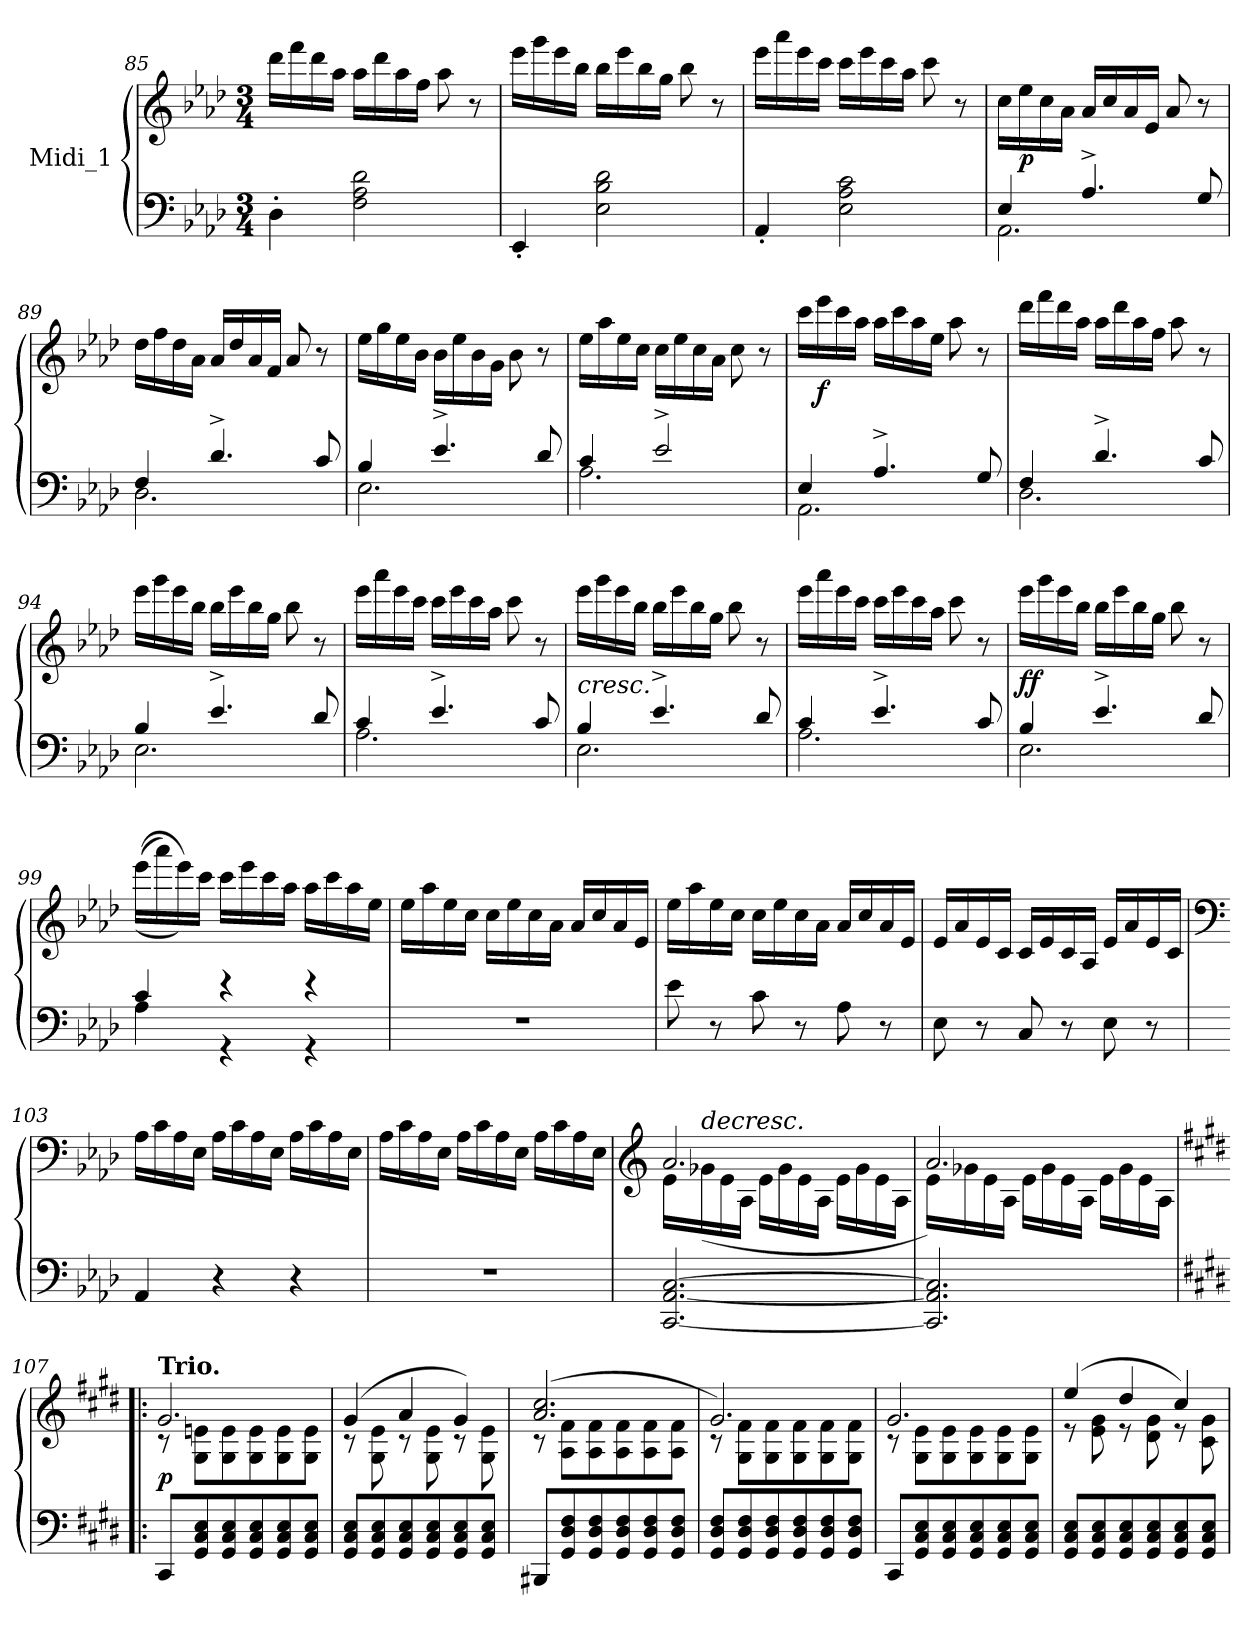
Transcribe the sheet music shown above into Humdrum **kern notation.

**kern	**kern	**dynam
*part1	*part1	*part1
*staff2	*staff1	*staff1/2
*I"Midi_1	*	*
*clefF4	*clefG2	*
*k[b-e-a-d-]	*k[b-e-a-d-]	*
*A-:	*A-:	*
*M3/4	*M3/4	*
=85	=85	=85
4D-'\	16ddd-\LL	.
.	16fff\	.
.	16ddd-\	.
.	16aa-\JJ	.
2F\ 2A-\ 2d-\	16aa-\LL	.
.	16ddd-\	.
.	16aa-\	.
.	16ff\JJ	.
.	8aa-\	.
.	8r	.
!!LO:LB:g=z
=86	=86	=86
*^	*	*
4EE-'/	2ryy	16eee-\LL	.
.	.	16ggg\	.
.	.	16eee-\	.
.	.	16bb-\JJ	.
2E-\ 2B-\ 2d-\	.	16bb-\LL	.
.	.	16eee-\	.
.	.	16bb-\	.
.	.	16gg\JJ	.
.	4ryy	8bb-\	.
.	.	8r	.
=87	=87	=87	=87
4AA-'/	2ryy	16eee-\LL	.
.	.	16aaa-\	.
.	.	16eee-\	.
.	.	16ccc\JJ	.
2E-\ 2A-\ 2c\	.	16ccc\LL	.
.	.	16eee-\	.
.	.	16ccc\	.
.	.	16aa-\JJ	.
.	4ryy	8ccc\	.
.	.	8r	.
=88	=88	=88	=88
4E-/	2.AA-\	16cc\LL	.
!	!	!	!LO:DY:b
.	.	16ee-\	p
.	.	16cc\	.
.	.	16a-\JJ	.
4.A-^/	.	16a-/LL	.
.	.	16cc/	.
.	.	16a-/	.
.	.	16e-/JJ	.
.	.	8a-/	.
8G/	.	8r	.
=89	=89	=89	=89
4F/	2.D-\	16dd-\LL	.
.	.	16ff\	.
.	.	16dd-\	.
.	.	16a-\JJ	.
4.d-^/	.	16a-/LL	.
.	.	16dd-/	.
.	.	16a-/	.
.	.	16f/JJ	.
.	.	8a-/	.
8c/	.	8r	.
!!LO:LB:g=z
=90	=90	=90	=90
4B-/	2.E-\	16ee-\LL	.
.	.	16gg\	.
.	.	16ee-\	.
.	.	16b-\JJ	.
4.e-^/	.	16b-\LL	.
.	.	16ee-\	.
.	.	16b-\	.
.	.	16g\JJ	.
.	.	8b-\	.
8d-/	.	8r	.
=91	=91	=91	=91
4c/	2.A-\	16ee-\LL	.
.	.	16aa-\	.
.	.	16ee-\	.
.	.	16cc\JJ	.
2e-^/	.	16cc\LL	.
.	.	16ee-\	.
.	.	16cc\	.
.	.	16a-\JJ	.
.	.	8cc\	.
.	.	8r	.
=92	=92	=92	=92
4E-/	2.AA-\	16ccc\LL	.
!	!	!	!LO:DY:b
.	.	16eee-\	f
.	.	16ccc\	.
.	.	16aa-\JJ	.
4.A-^/	.	16aa-\LL	.
.	.	16ccc\	.
.	.	16aa-\	.
.	.	16ee-\JJ	.
.	.	8aa-\	.
8G/	.	8r	.
=93	=93	=93	=93
4F/	2.D-\	16ddd-\LL	.
.	.	16fff\	.
.	.	16ddd-\	.
.	.	16aa-\JJ	.
4.d-^/	.	16aa-\LL	.
.	.	16ddd-\	.
.	.	16aa-\	.
.	.	16ff\JJ	.
.	.	8aa-\	.
8c/	.	8r	.
!!LO:LB:g=z
=94	=94	=94	=94
4B-/	2.E-\	16eee-\LL	.
.	.	16ggg\	.
.	.	16eee-\	.
.	.	16bb-\JJ	.
4.e-^/	.	16bb-\LL	.
.	.	16eee-\	.
.	.	16bb-\	.
.	.	16gg\JJ	.
.	.	8bb-\	.
8d-/	.	8r	.
=95	=95	=95	=95
4c/	2.A-\	16eee-\LL	.
.	.	16aaa-\	.
.	.	16eee-\	.
.	.	16ccc\JJ	.
4.e-^/	.	16ccc\LL	.
.	.	16eee-\	.
.	.	16ccc\	.
.	.	16aa-\JJ	.
.	.	8ccc\	.
8c/	.	8r	.
=96	=96	=96	=96
!LO:TX:a:i:t=cresc.	!	!	!
4B-/	2.E-\	16eee-\LL	.
.	.	16ggg\	.
.	.	16eee-\	.
.	.	16bb-\JJ	.
4.e-^/	.	16bb-\LL	.
.	.	16eee-\	.
.	.	16bb-\	.
.	.	16gg\JJ	.
.	.	8bb-\	.
8d-/	.	8r	.
!!LO:LB:g=z
=97	=97	=97	=97
4c/	2.A-\	16eee-\LL	.
.	.	16aaa-\	.
.	.	16eee-\	.
.	.	16ccc\JJ	.
4.e-^/	.	16ccc\LL	.
.	.	16eee-\	.
.	.	16ccc\	.
.	.	16aa-\JJ	.
.	.	8ccc\	.
8c/	.	8r	.
!!LO:LB:g=z
=98	=98	=98	=98
!	!	!	!LO:DY:a=2
4B-/	2.E-\	16eee-\LL	ff
.	.	16ggg\	.
.	.	16eee-\	.
.	.	16bb-\JJ	.
4.e-^/	.	16bb-\LL	.
.	.	16eee-\	.
.	.	16bb-\	.
.	.	16gg\JJ	.
.	.	8bb-\	.
8d-/	.	8r	.
=99	=99	=99	=99
4c/	4A-\	(((16eee-\LL	.
.	.	16aaa-\)	.
.	.	16eee-\))	.
.	.	16ccc\JJ	.
4r	4r	16ccc\LL	.
.	.	16eee-\	.
.	.	16ccc\	.
.	.	16aa-\JJ	.
4r	4r	16aa-\LL	.
.	.	16ccc\	.
.	.	16aa-\	.
.	.	16ee-\JJ	.
=100	=100	=100	=100
2.r	2ryy	16ee-\LL	.
.	.	16aa-\	.
.	.	16ee-\	.
.	.	16cc\JJ	.
.	.	16cc\LL	.
.	.	16ee-\	.
.	.	16cc\	.
.	.	16a-\JJ	.
.	4ryy	16a-/LL	.
.	.	16cc/	.
.	.	16a-/	.
.	.	16e-/JJ	.
!!LO:LB:g=z
=101	=101	=101	=101
8e-\	2ryy	16ee-\LL	.
.	.	16aa-\	.
8r	.	16ee-\	.
.	.	16cc\JJ	.
8c\	.	16cc\LL	.
.	.	16ee-\	.
8r	.	16cc\	.
.	.	16a-\JJ	.
8A-\	4ryy	16a-/LL	.
.	.	16cc/	.
8r	.	16a-/	.
.	.	16e-/JJ	.
*v	*v	*	*
!!LO:PB:g=z
=102	=102	=102
8E-\	16e-/LL	.
.	16a-/	.
8r	16e-/	.
.	16c/JJ	.
8C/	16c/LL	.
.	16e-/	.
8r	16c/	.
.	16A-/JJ	.
8E-\	16e-/LL	.
.	16a-/	.
8r	16e-/	.
.	16c/JJ	.
=103	=103	=103
*	*clefF4	*
4AA-/	16A-\LL	.
.	16c\	.
.	16A-\	.
.	16E-\JJ	.
4r	16A-\LL	.
.	16c\	.
.	16A-\	.
.	16E-\JJ	.
4r	16A-\LL	.
.	16c\	.
.	16A-\	.
.	16E-\JJ	.
=104	=104	=104
2.r	16A-\LL	.
.	16c\	.
.	16A-\	.
.	16E-\JJ	.
.	16A-\LL	.
.	16c\	.
.	16A-\	.
.	16E-\JJ	.
.	16A-\LL	.
.	16c\	.
.	16A-\	.
.	16E-\JJ	.
!!LO:LB:g=z
=105	=105	=105
*	*clefG2	*
*	*^	*
[2.CC/ [2.AA-/ [2.C/	2.a-/	16e-\LL	.
!	!	!LO:TX:a:i:t=decresc.	!
.	.	(>16g-X\	.
.	.	16e-\	.
.	.	16A-\JJ	.
.	.	16e-\LL	.
.	.	16g-\	.
.	.	16e-\	.
.	.	16A-\JJ	.
.	.	16e-\LL	.
.	.	16g-\	.
.	.	16e-\	.
.	.	16A-\JJ	.
=106	=106	=106	=106
2.CC/] 2.AA-/] 2.C/]	2.a-/	16e-\LL)	.
.	.	16g-X\	.
.	.	16e-\	.
.	.	16A-\JJ	.
.	.	16e-\LL	.
.	.	16g-\	.
.	.	16e-\	.
.	.	16A-\JJ	.
.	.	16e-\LL	.
.	.	16g-\	.
.	.	16e-\	.
.	.	16A-\JJ	.
=107!|:	=107!|:	=107!|:	=107!|:
*k[f#c#g#d#]	*k[f#c#g#d#]	*	*
*E:	*E:	*	*
!	!LO:TX:a:B:t=Trio.	!	!
!	!	!	!LO:DY:a=2
8CC#/L	2.g#/	8r	p
8GG#/ 8C#/ 8E/	.	8G#i\ 8eni\L	.
8GG#/ 8C#/ 8E/	.	8G#\ 8e\	.
8GG#/ 8C#/ 8E/	.	8G#\ 8e\	.
8GG#/ 8C#/ 8E/	.	8G#\ 8e\	.
8GG#/ 8C#/ 8E/J	.	8G#\ 8e\J	.
=108	=108	=108	=108
8GG#/ 8C#/ 8E/L	(>4g#/	8r	.
8GG#/ 8C#/ 8E/	.	8G#\ 8e\	.
8GG#/ 8C#/ 8E/	4a/	8r	.
8GG#/ 8C#/ 8E/	.	8G#\ 8e\	.
8GG#/ 8C#/ 8E/	4g#/)	8r	.
8GG#/ 8C#/ 8E/J	.	8G#\ 8e\	.
!!LO:LB:g=z	!!
=109	=109	=109	=109
8BBB#X/L	(>2.a/ 2.cc#/	8r	.
8GG#/ 8D#/ 8F#/	.	8A\ 8f#\L	.
8GG#/ 8D#/ 8F#/	.	8A\ 8f#\	.
8GG#/ 8D#/ 8F#/	.	8A\ 8f#\	.
8GG#/ 8D#/ 8F#/	.	8A\ 8f#\	.
8GG#/ 8D#/ 8F#/J	.	8A\ 8f#\J	.
=110	=110	=110	=110
8GG#/ 8D#/ 8F#/L	2.g#/)	8r	.
8GG#/ 8D#/ 8F#/	.	8G#\ 8f#\L	.
8GG#/ 8D#/ 8F#/	.	8G#\ 8f#\	.
8GG#/ 8D#/ 8F#/	.	8G#\ 8f#\	.
8GG#/ 8D#/ 8F#/	.	8G#\ 8f#\	.
8GG#/ 8D#/ 8F#/J	.	8G#\ 8f#\J	.
!!LO:LB:g=z	!!
=111	=111	=111	=111
*^	*	*	*
8CC#/L	2ryy	2.g#/	8r	.
8GG#/ 8C#/ 8E/	.	.	8G#\ 8e\L	.
8GG#/ 8C#/ 8E/	.	.	8G#\ 8e\	.
8GG#/ 8C#/ 8E/	.	.	8G#\ 8e\	.
8GG#/ 8C#/ 8E/	4ryy	.	8G#\ 8e\	.
8GG#/ 8C#/ 8E/J	.	.	8G#\ 8e\J	.
=112	=112	=112	=112	=112
8GG#/ 8C#/ 8E/L	2ryy	(>4ee/	8r	.
8GG#/ 8C#/ 8E/	.	.	8e\ 8g#\	.
8GG#/ 8C#/ 8E/	.	4dd#/	8r	.
8GG#/ 8C#/ 8E/	.	.	8d#\ 8g#\	.
8GG#/ 8C#/ 8E/	4ryy	4cc#/)	8r	.
8GG#/ 8C#/ 8E/J	.	.	8c#\ 8g#\	.
*v	*v	*	*	*
*	*v	*v	*
=	=	=
*-	*-	*-
